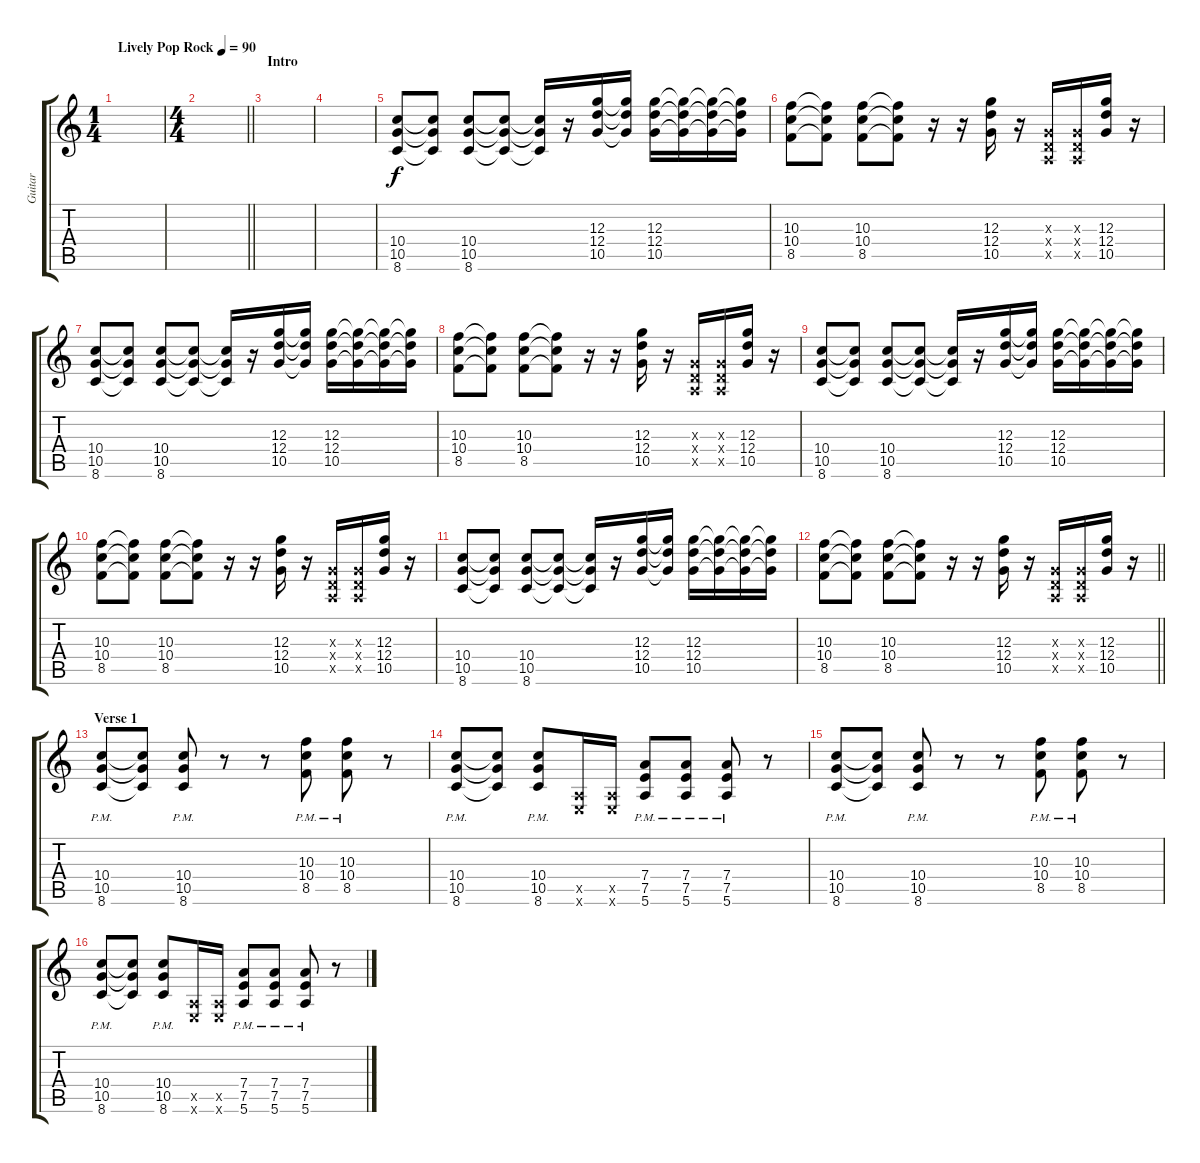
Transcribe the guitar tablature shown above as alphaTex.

\track ("Guitar" "Guitar") {instrument overdrivenguitar}
\staff {score tabs}
\tuning (E4 B3 G3 D3 A2 E2) {hide}
\ts (1 4)
\tempo (90 "Lively Pop Rock")
\clef g2
\ks c
|
\ts (4 4)
\barLineRight lightlight
|
\section ("" "Intro")
|
|
(10.4 10.5 8.6).8 (10.4{t} 10.5{t} 8.6{t}).8 (10.4 10.5 8.6).8 (10.4{t} 10.5{t} 8.6{t}).8 (10.4{t} 10.5{t} 8.6{t}).16 r.16 (12.3 12.4 10.5).16 (12.3{t} 12.4{t} 10.5{t}).16 (12.3 12.4 10.5).16 (12.3{t} 12.4{t} 10.5{t}).16 (12.3{t} 12.4{t} 10.5{t}).16 (12.3{t} 12.4{t} 10.5{t}).16 |
(10.3 10.4 8.5).8 (10.3{t} 10.4{t} 8.5{t}).8 (10.3 10.4 8.5).8 (10.3{t} 10.4{t} 8.5{t}).8 r.16 r.16 (12.3 12.4 10.5).16 r.16 (0.3{x} 0.4{x} 0.5{x}).16 (0.3{x} 0.4{x} 0.5{x}).16 (12.3 12.4 10.5).16 r.16 |
(10.4 10.5 8.6).8 (10.4{t} 10.5{t} 8.6{t}).8 (10.4 10.5 8.6).8 (10.4{t} 10.5{t} 8.6{t}).8 (10.4{t} 10.5{t} 8.6{t}).16 r.16 (12.3 12.4 10.5).16 (12.3{t} 12.4{t} 10.5{t}).16 (12.3 12.4 10.5).16 (12.3{t} 12.4{t} 10.5{t}).16 (12.3{t} 12.4{t} 10.5{t}).16 (12.3{t} 12.4{t} 10.5{t}).16 |
(10.3 10.4 8.5).8 (10.3{t} 10.4{t} 8.5{t}).8 (10.3 10.4 8.5).8 (10.3{t} 10.4{t} 8.5{t}).8 r.16 r.16 (12.3 12.4 10.5).16 r.16 (0.3{x} 0.4{x} 0.5{x}).16 (0.3{x} 0.4{x} 0.5{x}).16 (12.3 12.4 10.5).16 r.16 |
(10.4 10.5 8.6).8 (10.4{t} 10.5{t} 8.6{t}).8 (10.4 10.5 8.6).8 (10.4{t} 10.5{t} 8.6{t}).8 (10.4{t} 10.5{t} 8.6{t}).16 r.16 (12.3 12.4 10.5).16 (12.3{t} 12.4{t} 10.5{t}).16 (12.3 12.4 10.5).16 (12.3{t} 12.4{t} 10.5{t}).16 (12.3{t} 12.4{t} 10.5{t}).16 (12.3{t} 12.4{t} 10.5{t}).16 |
(10.3 10.4 8.5).8 (10.3{t} 10.4{t} 8.5{t}).8 (10.3 10.4 8.5).8 (10.3{t} 10.4{t} 8.5{t}).8 r.16 r.16 (12.3 12.4 10.5).16 r.16 (0.3{x} 0.4{x} 0.5{x}).16 (0.3{x} 0.4{x} 0.5{x}).16 (12.3 12.4 10.5).16 r.16 |
(10.4 10.5 8.6).8 (10.4{t} 10.5{t} 8.6{t}).8 (10.4 10.5 8.6).8 (10.4{t} 10.5{t} 8.6{t}).8 (10.4{t} 10.5{t} 8.6{t}).16 r.16 (12.3 12.4 10.5).16 (12.3{t} 12.4{t} 10.5{t}).16 (12.3 12.4 10.5).16 (12.3{t} 12.4{t} 10.5{t}).16 (12.3{t} 12.4{t} 10.5{t}).16 (12.3{t} 12.4{t} 10.5{t}).16 |
\barLineRight lightlight
(10.3 10.4 8.5).8 (10.3{t} 10.4{t} 8.5{t}).8 (10.3 10.4 8.5).8 (10.3{t} 10.4{t} 8.5{t}).8 r.16 r.16 (12.3 12.4 10.5).16 r.16 (0.3{x} 0.4{x} 0.5{x}).16 (0.3{x} 0.4{x} 0.5{x}).16 (12.3 12.4 10.5).16 r.16 |
\section ("" "Verse 1")
(10.4{pm} 10.5{pm} 8.6{pm}).8 (10.4{t} 10.5{t} 8.6{t}).8 (10.4{pm} 10.5{pm} 8.6{pm}).8 r.8 r.8 (10.3{pm} 10.4{pm} 8.5{pm}).8 (10.3{pm} 10.4{pm} 8.5{pm}).8 r.8 |
(10.4{pm} 10.5{pm} 8.6{pm}).8 (10.4{t} 10.5{t} 8.6{t}).8 (10.4{pm} 10.5{pm} 8.6{pm}).8 (0.5{x} 0.6{x}).16 (0.5{x} 0.6{x}).16 (7.4{pm} 7.5{pm} 5.6{pm}).8 (7.4{pm} 7.5{pm} 5.6{pm}).8 (7.4{pm} 7.5{pm} 5.6{pm}).8 r.8 |
(10.4{pm} 10.5{pm} 8.6{pm}).8 (10.4{t} 10.5{t} 8.6{t}).8 (10.4{pm} 10.5{pm} 8.6{pm}).8 r.8 r.8 (10.3{pm} 10.4{pm} 8.5{pm}).8 (10.3{pm} 10.4{pm} 8.5{pm}).8 r.8 |
(10.4{pm} 10.5{pm} 8.6{pm}).8 (10.4{t} 10.5{t} 8.6{t}).8 (10.4{pm} 10.5{pm} 8.6{pm}).8 (0.5{x} 0.6{x}).16 (0.5{x} 0.6{x}).16 (7.4{pm} 7.5{pm} 5.6{pm}).8 (7.4{pm} 7.5{pm} 5.6{pm}).8 (7.4{pm} 7.5{pm} 5.6{pm}).8 r.8
